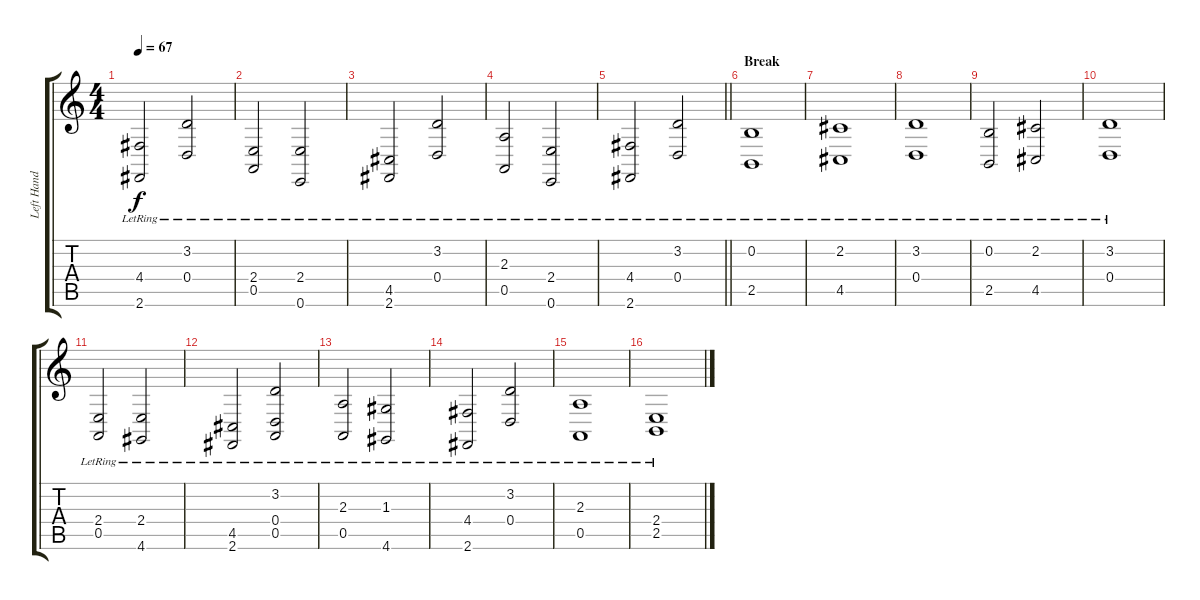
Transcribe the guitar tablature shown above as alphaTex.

\track ("Left Hand" "Left Hand") {instrument acousticgrandpiano}
\staff {score tabs}
\tuning (E4 B3 G3 D3 A2 E2) {hide}
\ts (4 4)
\tempo 67
\clef g2
\ks c
(4.4{lr} 2.6{lr}).2{dy f} (3.2{lr} 0.4{lr}).2 |
(2.4{lr} 0.5{lr}).2 (2.4{lr} 0.6{lr}).2 |
(4.5{lr} 2.6{lr}).2 (3.2{lr} 0.4{lr}).2 |
(2.3{lr} 0.5{lr}).2 (2.4{lr} 0.6{lr}).2 |
\barLineRight lightlight
(4.4{lr} 2.6{lr}).2 (3.2{lr} 0.4{lr}).2 |
\section ("" "Break")
(0.2{lr} 2.5{lr}).1 |
(2.2{lr} 4.5{lr}).1 |
(3.2{lr} 0.4{lr}).1 |
(0.2{lr} 2.5{lr}).2 (2.2{lr} 4.5{lr}).2 |
(3.2{lr} 0.4{lr}).1 |
(2.4{lr} 0.5{lr}).2 (2.4{lr} 4.6{lr}).2 |
(4.5{lr} 2.6{lr}).2 (3.2{lr} 0.4{lr} 0.5{lr}).2 |
(2.3{lr} 0.5{lr}).2 (1.3{lr} 4.6{lr}).2 |
(4.4{lr} 2.6{lr}).2 (3.2{lr} 0.4{lr}).2 |
(2.3{lr} 0.5{lr}).1 |
(2.4{lr} 2.5{lr}).1
